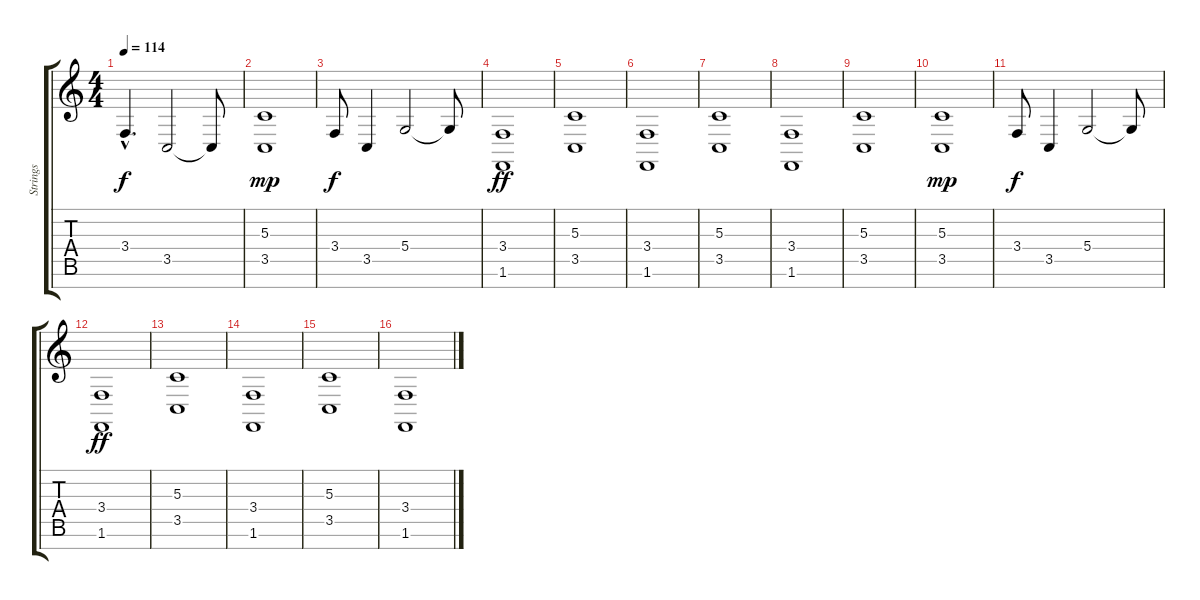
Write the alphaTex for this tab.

\track ("Strings" "Strings") {instrument synthstrings1}
\staff {score tabs}
\tuning (E4 B3 G3 D3 A2 E2 B1) {hide}
\ts (4 4)
\tempo 114
\clef g2
\ks c
3.4{hac}.4{d dy f} 3.5.2 3.5{t}.8 |
(5.3 3.5).1{dy mp} |
3.4.8{dy f} 3.5.4 5.4.2 5.4{t}.8 |
(3.4 1.6).1{dy ff volume 6} |
(5.3 3.5).1 |
(3.4 1.6).1 |
(5.3 3.5).1 |
(3.4 1.6).1 |
(5.3 3.5).1 |
(5.3 3.5).1{dy mp} |
3.4.8{dy f} 3.5.4 5.4.2 5.4{t}.8 |
(3.4 1.6).1{dy ff} |
(5.3 3.5).1 |
(3.4 1.6).1 |
(5.3 3.5).1 |
(3.4 1.6).1
